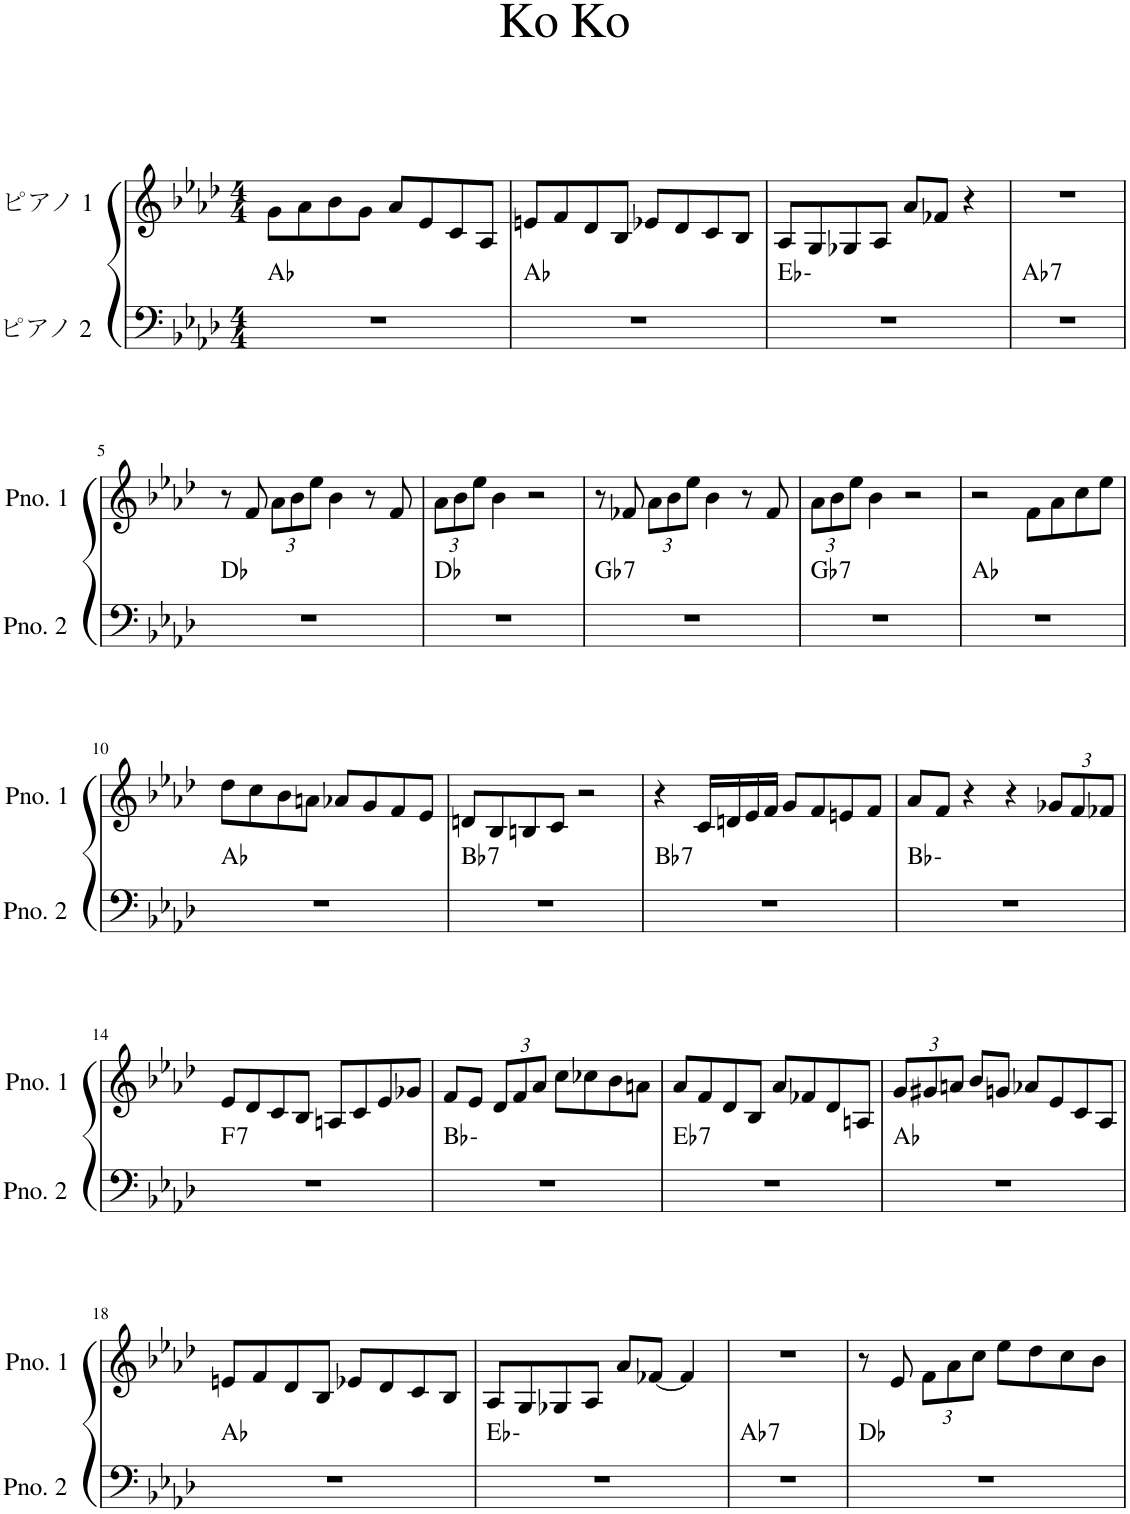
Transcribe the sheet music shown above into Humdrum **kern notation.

**kern	**harte	**kern
*part2	*part2	*part1
*staff2	*	*staff1
*I"ピアノ 2	*	*I"ピアノ 1
*clefF4	*	*clefG2
*k[b-e-a-d-]	*	*k[b-e-a-d-]
*M4/4	*	*M4/4
=1	=1	=1
1r	Ab:maj	8g\L
.	.	8a-\
.	.	8b-\
.	.	8g\J
.	.	8a-/L
.	.	8e-/
.	.	8c/
.	.	8A-/J
=2	=2	=2
1r	Ab:maj	8en/L
.	.	8f/
.	.	8d-/
.	.	8B-/J
.	.	8e-X/L
.	.	8d-/
.	.	8c/
.	.	8B-/J
=3	=3	=3
1r	Eb:min	8A-/L
.	.	8G/
.	.	8G-X/
.	.	8A-/J
.	.	8a-/L
.	.	8f-X/J
.	.	4r
=4	=4	=4
!	!LO:H:kt=7	!
1r	Ab:7	1r
!!LO:LB:g=z
=5	=5	=5
1r	Db:maj	8r
.	.	8f/
*	*	*Xbrackettup
.	.	12a-\L
.	.	12b-\
.	.	12ee-\J
.	.	4b-\
.	.	8r
.	.	8f/
=6	=6	=6
1r	Db:maj	12a-\L
.	.	12b-\
.	.	12ee-\J
.	.	4b-\
.	.	2r
=7	=7	=7
!	!LO:H:kt=7	!
1r	Gb:7	8r
.	.	8f-X/
.	.	12a-\L
.	.	12b-\
.	.	12ee-\J
.	.	4b-\
.	.	8r
.	.	8f-/
=8	=8	=8
!	!LO:H:kt=7	!
1r	Gb:7	12a-\L
.	.	12b-\
.	.	12ee-\J
.	.	4b-\
.	.	2r
=9	=9	=9
1r	Ab:maj	2r
.	.	8f\L
.	.	8a-\
.	.	8cc\
.	.	8ee-\J
!!LO:LB:g=z
=10	=10	=10
1r	Ab:maj	8dd-\L
.	.	8cc\
.	.	8b-\
.	.	8an\J
.	.	8a-X/L
.	.	8g/
.	.	8f/
.	.	8e-/J
=11	=11	=11
!	!LO:H:kt=7	!
1r	Bb:7	8dn/L
.	.	8B-/
.	.	8Bn/
.	.	8c/J
.	.	2r
=12	=12	=12
!	!LO:H:kt=7	!
1r	Bb:7	4r
.	.	16c/LL
.	.	16dn/
.	.	16e-/
.	.	16f/JJ
.	.	8g/L
.	.	8f/
.	.	8en/
.	.	8f/J
=13	=13	=13
1r	Bb:min	8a-/L
.	.	8f/J
.	.	4r
.	.	4r
.	.	12g-X/L
.	.	12f/
.	.	12f-X/J
!!LO:LB:g=z
=14	=14	=14
!	!LO:H:kt=7	!
1r	F:7	8e-/L
.	.	8d-/
.	.	8c/
.	.	8B-/J
.	.	8An/L
.	.	8c/
.	.	8e-/
.	.	8g-X/J
=15	=15	=15
1r	Bb:min	8f/L
.	.	8e-/J
.	.	12d-/L
.	.	12f/
.	.	12a-/J
.	.	8cc\L
.	.	8cc-X\
.	.	8b-\
.	.	8an\J
=16	=16	=16
!	!LO:H:kt=7	!
1r	Eb:7	8a-/L
.	.	8f/
.	.	8d-/
.	.	8B-/J
.	.	8a-/L
.	.	8f-X/
.	.	8d-/
.	.	8An/J
=17	=17	=17
1r	Ab:maj	12g/L
.	.	12g#X/
.	.	12an/J
.	.	8b-/L
.	.	8gn/J
.	.	8a-X/L
.	.	8e-/
.	.	8c/
.	.	8A-/J
!!LO:LB:g=z
=18	=18	=18
1r	Ab:maj	8en/L
.	.	8f/
.	.	8d-/
.	.	8B-/J
.	.	8e-X/L
.	.	8d-/
.	.	8c/
.	.	8B-/J
=19	=19	=19
1r	Eb:min	8A-/L
.	.	8G/
.	.	8G-X/
.	.	8A-/J
.	.	8a-/L
.	.	[8f-X/J
.	.	4f-/]
=20	=20	=20
!	!LO:H:kt=7	!
1r	Ab:7	1r
=21	=21	=21
1r	Db:maj	8r
.	.	8e-/
.	.	12f\L
.	.	12a-\
.	.	12cc\J
.	.	8ee-\L
.	.	8dd-\
.	.	8cc\
.	.	8b-\J
=	=	=
*-	*-	*-
